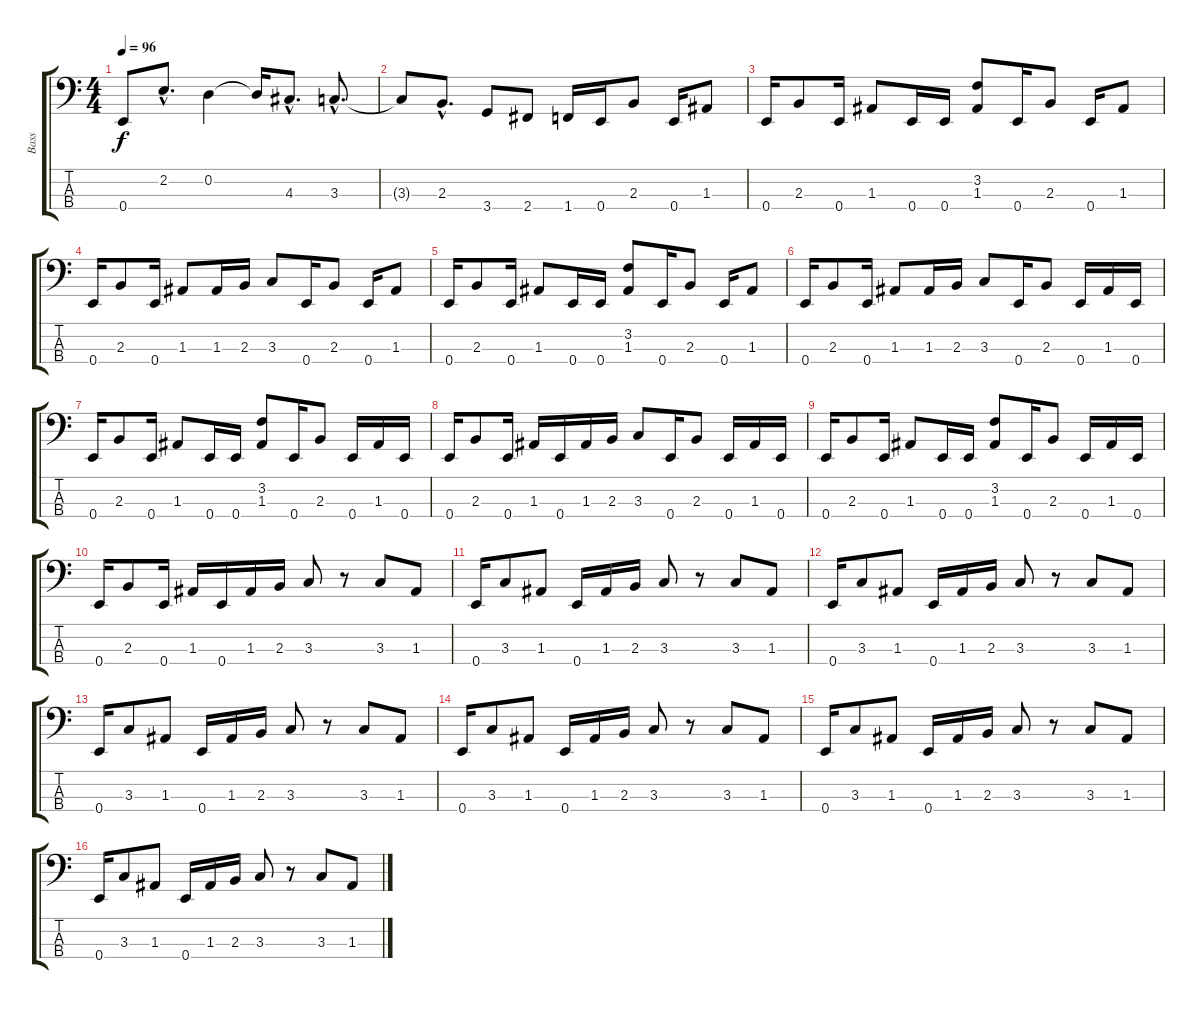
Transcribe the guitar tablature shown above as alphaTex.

\track ("Bass" "Bass") {instrument electricbasspick}
\staff {score tabs}
\tuning (G2 D2 A1 E1) {hide}
\ts (4 4)
\tempo 96
\clef f4
\ks c
0.4{t}.8{dy f} 2.2{hac}.8{d} 0.2.4 0.2{t}.16 4.3{hac}.8{d} 3.3{hac}.8{d} |
3.3{t}.8 2.3{hac}.8{d} 3.4.8 2.4.8 1.4.16 0.4.16 2.3.8 0.4.16 1.3.8 |
0.4.16 2.3.8 0.4.16 1.3.8 0.4.16 0.4.16 (3.2 1.3).8 0.4.16 2.3.8 0.4.16 1.3.8 |
0.4.16 2.3.8 0.4.16 1.3.8 1.3.16 2.3.16 3.3.8 0.4.16 2.3.8 0.4.16 1.3.8 |
0.4.16 2.3.8 0.4.16 1.3.8 0.4.16 0.4.16 (3.2 1.3).8 0.4.16 2.3.8 0.4.16 1.3.8 |
0.4.16 2.3.8 0.4.16 1.3.8 1.3.16 2.3.16 3.3.8 0.4.16 2.3.8 0.4.16 1.3.16 0.4.16 |
0.4.16 2.3.8 0.4.16 1.3.8 0.4.16 0.4.16 (3.2 1.3).8 0.4.16 2.3.8 0.4.16 1.3.16 0.4.16 |
0.4.16 2.3.8 0.4.16 1.3.16 0.4.16 1.3.16 2.3.16 3.3.8 0.4.16 2.3.8 0.4.16 1.3.16 0.4.16 |
0.4.16 2.3.8 0.4.16 1.3.8 0.4.16 0.4.16 (3.2 1.3).8 0.4.16 2.3.8 0.4.16 1.3.16 0.4.16 |
0.4.16 2.3.8 0.4.16 1.3.16 0.4.16 1.3.16 2.3.16 3.3.8 r.8 3.3.8 1.3.8 |
0.4.16 3.3.8 1.3.8 0.4.16 1.3.16 2.3.16 3.3.8 r.8 3.3.8 1.3.8 |
0.4.16 3.3.8 1.3.8 0.4.16 1.3.16 2.3.16 3.3.8 r.8 3.3.8 1.3.8 |
0.4.16 3.3.8 1.3.8 0.4.16 1.3.16 2.3.16 3.3.8 r.8 3.3.8 1.3.8 |
0.4.16 3.3.8 1.3.8 0.4.16 1.3.16 2.3.16 3.3.8 r.8 3.3.8 1.3.8 |
0.4.16 3.3.8 1.3.8 0.4.16 1.3.16 2.3.16 3.3.8 r.8 3.3.8 1.3.8 |
0.4.16 3.3.8 1.3.8 0.4.16 1.3.16 2.3.16 3.3.8 r.8 3.3.8 1.3.8
